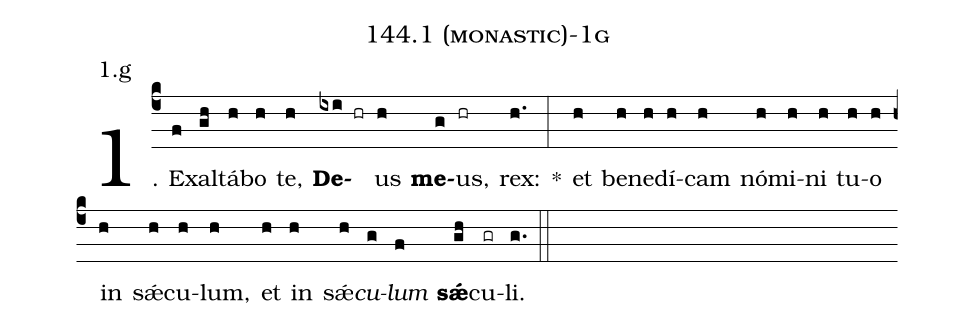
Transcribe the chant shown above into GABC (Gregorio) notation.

name: 144.1 (monastic)-1g;
annotation: 1.g;
%%
(c4)1. Ex(f)al(gh)tá(h)bo(h) te,(h) <b>De</b>(ixi hr)us(h) <b>me</b>(g)us,(hr) rex:(h.) *(:) et(h) be(h)ne(h)dí(h)cam(h) nó(h)mi(h)ni(h) tu(h)o(h) in(h) sǽ(h)cu(h)lum,(h) et(h) in(h) sǽ(h)<i>cu</i>(g)<i>lum</i>(f) <b>sǽ</b>(gh)cu(gr)li.(g.) (::)
